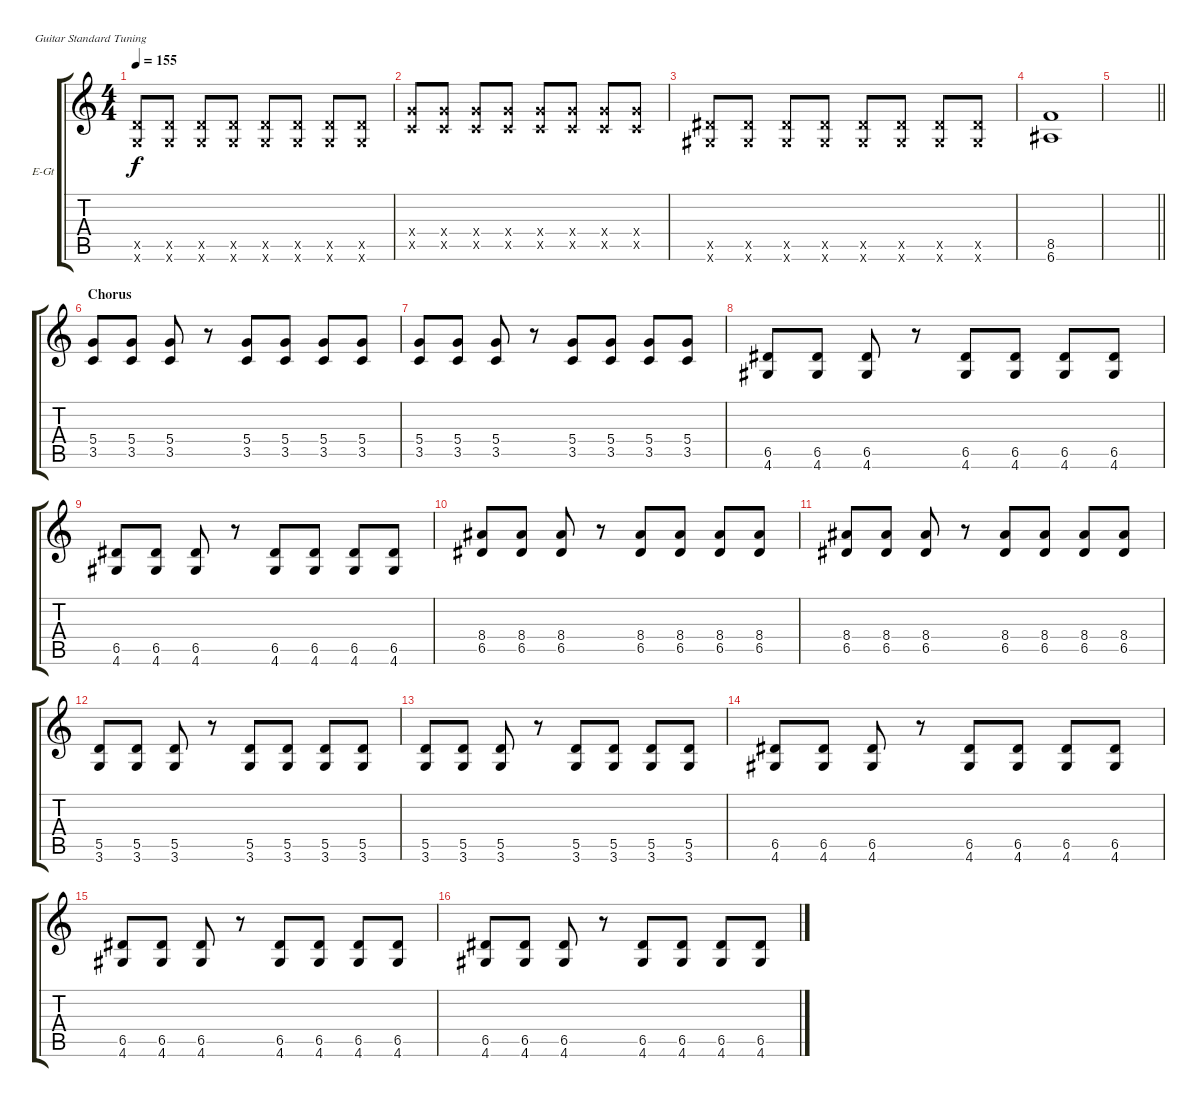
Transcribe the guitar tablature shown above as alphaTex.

\defaultSystemsLayout 4
\bracketExtendMode groupsimilarinstruments
\firstSystemTrackNameOrientation horizontal
\otherSystemsTrackNameOrientation horizontal
\track ("Electric Guitar" "E-Gt") {instrument distortionguitar}
\staff {score tabs}
\tuning (E4 B3 G3 D3 A2 E2)
\ts (4 4)
\tempo 155
\clef g2
\ks c
(3.6{x} 5.5{x}).8{dy f} (3.6{x} 5.5{x}).8 (3.6{x} 5.5{x}).8 (3.6{x} 5.5{x}).8 (3.6{x} 5.5{x}).8 (3.6{x} 5.5{x}).8 (3.6{x} 5.5{x}).8 (3.6{x} 5.5{x}).8 |
(3.5{x} 5.4{x}).8 (3.5{x} 5.4{x}).8 (3.5{x} 5.4{x}).8 (5.4{x} 3.5{x}).8 (5.4{x} 3.5{x}).8 (5.4{x} 3.5{x}).8 (5.4{x} 3.5{x}).8 (5.4{x} 3.5{x}).8 |
(4.6{x} 6.5{x}).8 (4.6{x} 6.5{x}).8 (4.6{x} 6.5{x}).8 (4.6{x} 6.5{x}).8 (4.6{x} 6.5{x}).8 (4.6{x} 6.5{x}).8 (4.6{x} 6.5{x}).8 (4.6{x} 6.5{x}).8 |
(6.6 8.5).1 |
\barLineRight lightlight
|
\section ("" "Chorus")
(3.5 5.4).8 (3.5 5.4).8 (3.5 5.4).8 r.8 (3.5 5.4).8 (3.5 5.4).8 (3.5 5.4).8 (3.5 5.4).8 |
(3.5 5.4).8 (5.4 3.5).8 (3.5 5.4).8 r.8 (3.5 5.4).8 (3.5 5.4).8 (3.5 5.4).8 (3.5 5.4).8 |
(4.6 6.5).8 (4.6 6.5).8 (4.6 6.5).8 r.8 (4.6 6.5).8 (4.6 6.5).8 (4.6 6.5).8 (4.6 6.5).8 |
(4.6 6.5).8 (4.6 6.5).8 (4.6 6.5).8 r.8 (4.6 6.5).8 (4.6 6.5).8 (4.6 6.5).8 (4.6 6.5).8 |
(6.5 8.4).8 (6.5 8.4).8 (6.5 8.4).8 r.8 (8.4 6.5).8 (8.4 6.5).8 (8.4 6.5).8 (8.4 6.5).8 |
(6.5 8.4).8 (6.5 8.4).8 (6.5 8.4).8 r.8 (8.4 6.5).8 (8.4 6.5).8 (8.4 6.5).8 (8.4 6.5).8 |
(3.6 5.5).8 (3.6 5.5).8 (3.6 5.5).8 r.8 (3.6 5.5).8 (3.6 5.5).8 (3.6 5.5).8 (3.6 5.5).8 |
(3.6 5.5).8 (3.6 5.5).8 (3.6 5.5).8 r.8 (3.6 5.5).8 (3.6 5.5).8 (3.6 5.5).8 (3.6 5.5).8 |
(4.6 6.5).8 (4.6 6.5).8 (4.6 6.5).8 r.8 (4.6 6.5).8 (4.6 6.5).8 (4.6 6.5).8 (4.6 6.5).8 |
(4.6 6.5).8 (4.6 6.5).8 (4.6 6.5).8 r.8 (4.6 6.5).8 (4.6 6.5).8 (4.6 6.5).8 (4.6 6.5).8 |
(4.6 6.5).8 (4.6 6.5).8 (4.6 6.5).8 r.8 (4.6 6.5).8 (4.6 6.5).8 (4.6 6.5).8 (4.6 6.5).8
